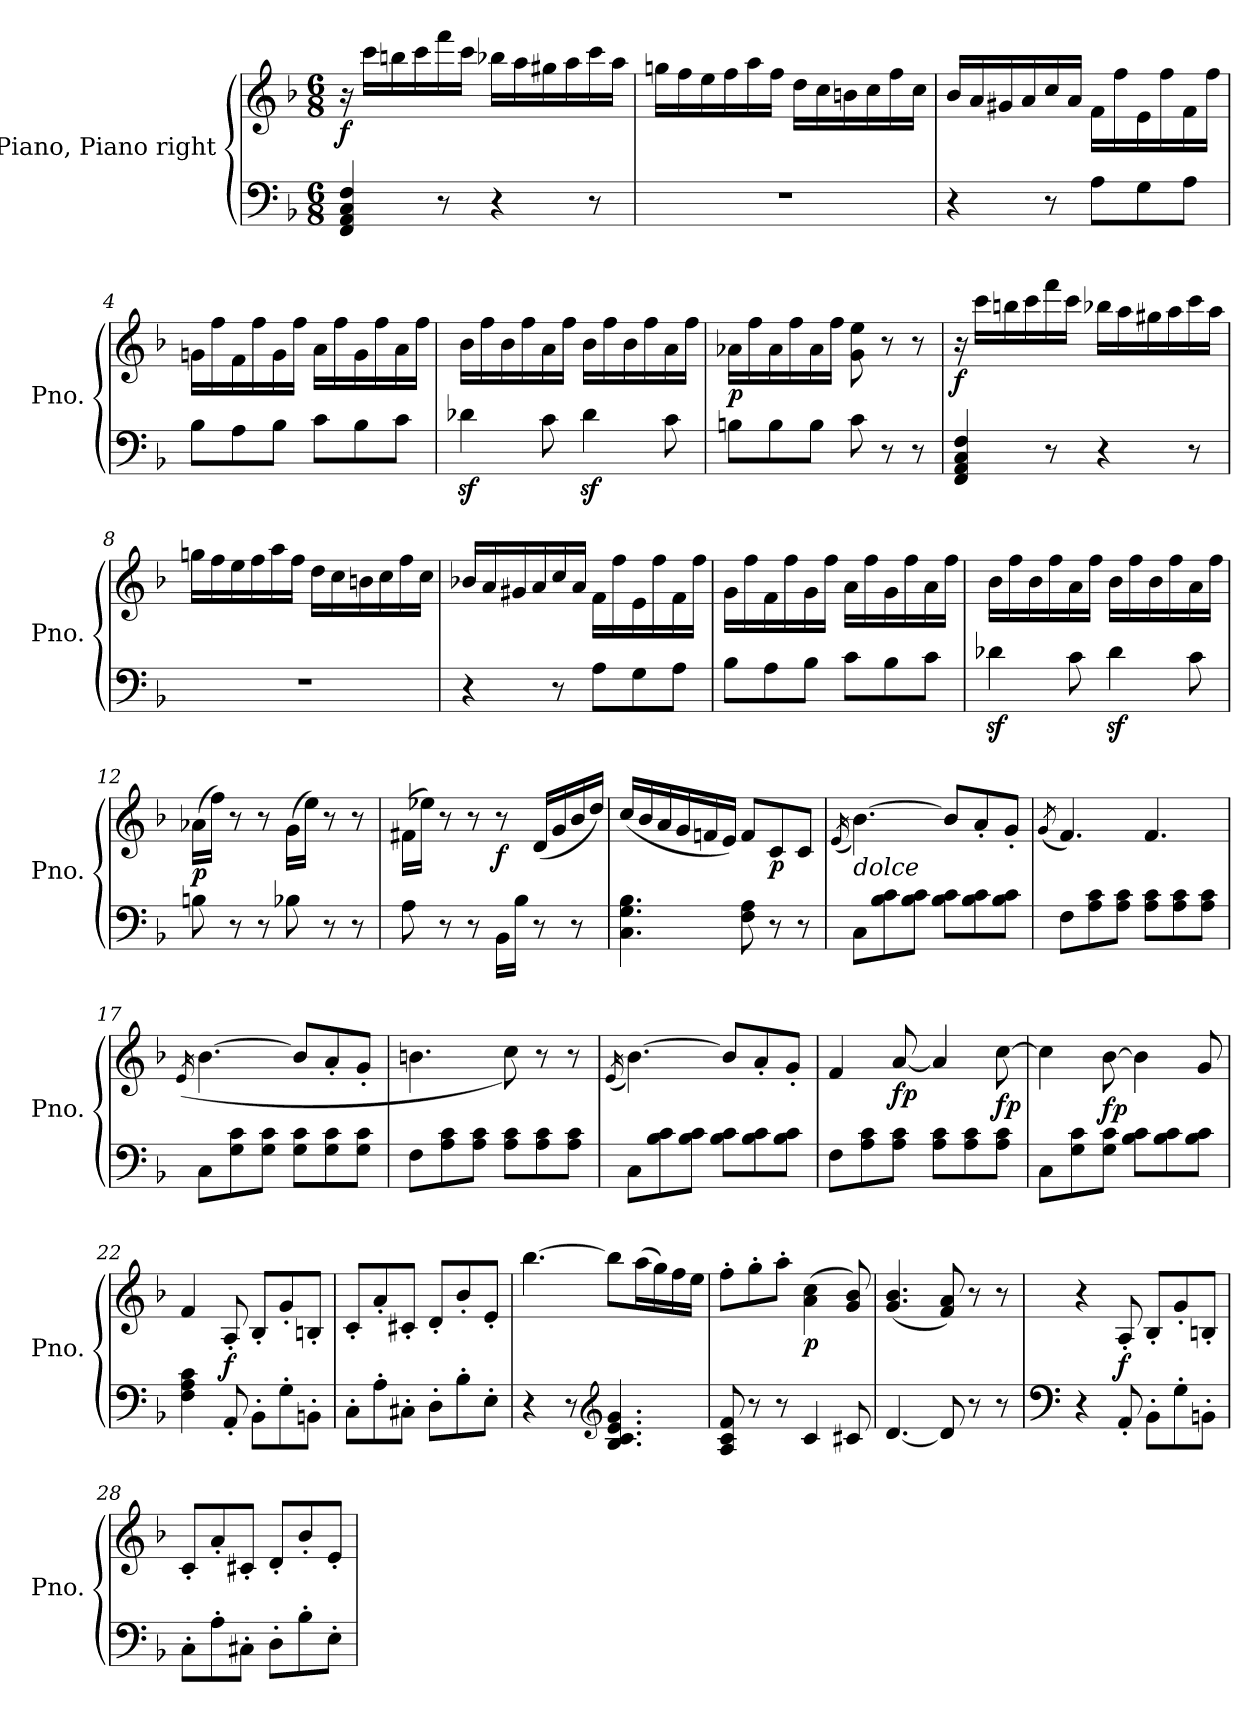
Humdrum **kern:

**kern	**kern	**dynam
*part1	*part1	*part1
*staff2	*staff1	*staff1/2
*I"Piano, Piano right	*	*
*I'Pno.	*	*
*clefF4	*clefG2	*
*k[b-]	*k[b-]	*
*M6/8	*M6/8	*
=1	=1	=1
!	!	!LO:DY:b
4FF/ 4AA/ 4C/ 4F/	16r	f
.	16ccc\LL	.
.	16bbn\	.
.	16ccc\	.
8r	16fff\	.
.	16ccc\JJ	.
4r	16bb-X\LL	.
.	16aa\	.
.	16gg#X\	.
.	16aa\	.
8r	16ccc\	.
.	16aa\JJ	.
=2	=2	=2
2.r	16ggn\LL	.
.	16ff\	.
.	16ee\	.
.	16ff\	.
.	16aa\	.
.	16ff\JJ	.
.	16dd\LL	.
.	16cc\	.
.	16bn\	.
.	16cc\	.
.	16ff\	.
.	16cc\JJ	.
=3	=3	=3
4r	16b-/LL	.
.	16a/	.
.	16g#X/	.
.	16a/	.
8r	16cc/	.
.	16a/JJ	.
8A\L	16f\LL	.
.	16ff\	.
8G\	16e\	.
.	16ff\	.
8A\J	16f\	.
.	16ff\JJ	.
!!LO:LB:g=z
=4	=4	=4
8B-\L	16gn\LL	.
.	16ff\	.
8A\	16f\	.
.	16ff\	.
8B-\J	16g\	.
.	16ff\JJ	.
8c\L	16a\LL	.
.	16ff\	.
8B-\	16g\	.
.	16ff\	.
8c\J	16a\	.
.	16ff\JJ	.
=5	=5	=5
4d-Xz<\	16b-\LL	.
.	16ff\	.
.	16b-\	.
.	16ff\	.
8c\	16a\	.
.	16ff\JJ	.
4d-z<\	16b-\LL	.
.	16ff\	.
.	16b-\	.
.	16ff\	.
8c\	16a\	.
.	16ff\JJ	.
=6	=6	=6
!	!	!LO:DY:a=2
8Bn\L	16a-X\LL	p
.	16ff\	.
8B\	16a-\	.
.	16ff\	.
8B\J	16a-\	.
.	16ff\JJ	.
8c\	8g\ 8ee\	.
8r	8r	.
8r	8r	.
!!LO:LB:g=z
=7	=7	=7
!	!	!LO:DY:b
4FF/ 4AA/ 4C/ 4F/	16r	f
.	16ccc\LL	.
.	16bbn\	.
.	16ccc\	.
8r	16fff\	.
.	16ccc\JJ	.
4r	16bb-X\LL	.
.	16aa\	.
.	16gg#X\	.
.	16aa\	.
8r	16ccc\	.
.	16aa\JJ	.
=8	=8	=8
2.r	16ggn\LL	.
.	16ff\	.
.	16ee\	.
.	16ff\	.
.	16aa\	.
.	16ff\JJ	.
.	16dd\LL	.
.	16cc\	.
.	16bn\	.
.	16cc\	.
.	16ff\	.
.	16cc\JJ	.
=9	=9	=9
4r	16b-X/LL	.
.	16a/	.
.	16g#X/	.
.	16a/	.
8r	16cc/	.
.	16a/JJ	.
8A\L	16f\LL	.
.	16ff\	.
8G\	16e\	.
.	16ff\	.
8A\J	16f\	.
.	16ff\JJ	.
!!LO:LB:g=z
=10	=10	=10
8B-\L	16g\LL	.
.	16ff\	.
8A\	16f\	.
.	16ff\	.
8B-\J	16g\	.
.	16ff\JJ	.
8c\L	16a\LL	.
.	16ff\	.
8B-\	16g\	.
.	16ff\	.
8c\J	16a\	.
.	16ff\JJ	.
=11	=11	=11
4d-Xz<\	16b-\LL	.
.	16ff\	.
.	16b-\	.
.	16ff\	.
8c\	16a\	.
.	16ff\JJ	.
4d-z<\	16b-\LL	.
.	16ff\	.
.	16b-\	.
.	16ff\	.
8c\	16a\	.
.	16ff\JJ	.
=12	=12	=12
!	!	!LO:DY:b
8Bn\	(>16a-X\LL	p
.	16ff\JJ)	.
8r	8r	.
8r	8r	.
8B-X\	(>16g\LL	.
.	16ee\JJ)	.
8r	8r	.
8r	8r	.
=13	=13	=13
8A\	(>16f#X\LL	.
.	16ee-X\JJ)	.
8r	8r	.
8r	8r	.
!	!	!LO:DY:b
16BB-\LL	8r	f
16B-\JJ	.	.
8r	(<16d/LL	.
.	16g/	.
8r	16b-/	.
.	16dd/JJ)	.
!!LO:LB:g=z
=14	=14	=14
4.C\ 4.G\ 4.B-\	(<16cc/LL	.
.	16b-/	.
.	16a/	.
.	16g/	.
.	16fn/	.
.	16e/JJ)	.
8F\ 8A\	8f/L	.
!	!	!LO:DY:b
8r	8c/	p
8r	8c/J	.
=15	=15	=15
.	(>16qe/	.
!	!LO:TX:b:i:t=dolce	!
8C\L	[4.b-\)	.
8B-\ 8c\	.	.
8B-\ 8c\J	.	.
8B-\ 8c\L	8b-/L]	.
8B-\ 8c\	8a'/	.
8B-\ 8c\J	8g'/J	.
=16	=16	=16
.	(<8qg/	.
8F\L	4.f/)	.
8A\ 8c\	.	.
8A\ 8c\J	.	.
8A\ 8c\L	4.f/	.
8A\ 8c\	.	.
8A\ 8c\J	.	.
=17	=17	=17
.	(>16qe/	.
8C\L	[4.b-\	.
8G\ 8c\	.	.
8G\ 8c\J	.	.
8G\ 8c\L	8b-/L]	.
8G\ 8c\	8a'/	.
8G\ 8c\J	8g'/J	.
=18	=18	=18
8F\L	4.bn\	.
8A\ 8c\	.	.
8A\ 8c\J	.	.
8A\ 8c\L	8cc\)	.
8A\ 8c\	8r	.
8A\ 8c\J	8r	.
!!LO:PB:g=z
=19	=19	=19
.	(<16qe/	.
8C\L	[4.b-\)	.
8B-\ 8c\	.	.
8B-\ 8c\J	.	.
8B-\ 8c\L	8b-/L]	.
8B-\ 8c\	8a'/	.
8B-\ 8c\J	8g'/J	.
=20	=20	=20
8F\L	4f/	.
8A\ 8c\	.	.
!	!	!LO:DY:b
8A\ 8c\J	[8a/	fp
8A\ 8c\L	4a/]	.
8A\ 8c\	.	.
!	!	!LO:DY:b
8A\ 8c\J	[8cc\	fp
=21	=21	=21
8C\L	4cc\]	.
8G\ 8c\	.	.
!	!	!LO:DY:b
8G\ 8c\J	[8b-\	fp
8B-\ 8c\L	4b-\]	.
8B-\ 8c\	.	.
8B-\ 8c\J	8g/	.
=22	=22	=22
4F\ 4A\ 4c\	4f/	.
!	!	!LO:DY:a=2
8AA'/	8A'/	f
8BB-'\L	8B-'/L	.
8G'\	8g'/	.
8BBn'\J	8Bn'/J	.
!!LO:LB:g=z
=23	=23	=23
8C'\L	8c'/L	.
8A'\	8a'/	.
8C#X'\J	8c#X'/J	.
8D'\L	8d'/L	.
8B-'\	8b-'/	.
8E'\J	8e'/J	.
=24	=24	=24
4r	[4.bb-\	.
8r	.	.
*clefG2	*	*
4.B-/ 4.c/ 4.e/ 4.g/	8bb-\L]	.
.	(>16aa\L	.
.	16gg\)	.
.	16ff\	.
.	16ee\JJ	.
=25	=25	=25
8A/ 8c/ 8f/	8ff'\L	.
8r	8gg'\	.
8r	8aa'\J	.
!	!	!LO:DY:b
4c/	(>4a\ 4cc\	p
8c#X/	8g/ 8b-/)	.
=26	=26	=26
[4.d/	(<4.g/ 4.b-/	.
8d/]	8f/ 8a/)	.
8r	8r	.
8r	8r	.
=27	=27	=27
*clefF4	*	*
4r	4r	.
!	!	!LO:DY:a=2
8AA'/	8A'/	f
8BB-'\L	8B-'/L	.
8G'\	8g'/	.
8BBn'\J	8Bn'/J	.
!!LO:LB:g=z
=28	=28	=28
8C'\L	8c'/L	.
8A'\	8a'/	.
8C#X'\J	8c#X'/J	.
8D'\L	8d'/L	.
8B-'\	8b-'/	.
8E'\J	8e'/J	.
=	=	=
*-	*-	*-
